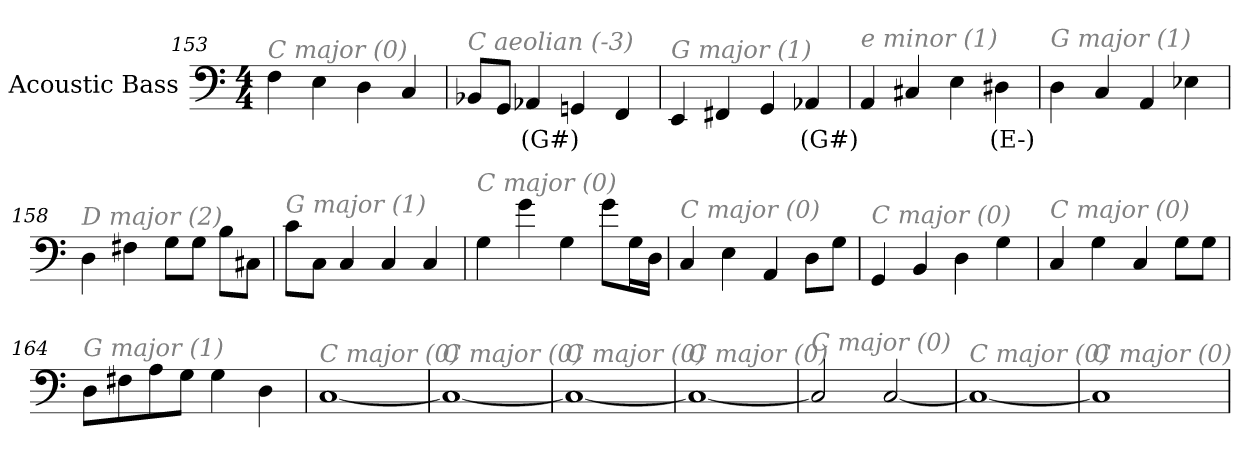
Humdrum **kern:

**kern	**text
*part1	*part1
*staff1	*staff1
*I"Acoustic Bass	*
*clefF4	*
*ITrd7c12	*
*k[]	*
*C:	*
*M4/4	*
=153	=153
!LO:TX:i:color=#808080:t=C major (0)	!
4FF	.
4EE	.
4DD	.
4CC	.
=154	=154
!LO:TX:i:color=#808080:t=C aeolian (-3)	!
8BBB-XL	.
8GGGJ	.
4AAA-Xi	(G#)
4GGGn	.
4FFF	.
=155	=155
!LO:TX:i:color=#808080:t=G major (1)	!
4EEE	.
4FFF#X	.
4GGG	.
4AAA-Xi	(G#)
=156	=156
!LO:TX:i:color=#808080:t=e minor (1)	!
4AAA	.
4CC#X	.
4EE	.
4DD#Xi	(E-)
=157	=157
!LO:TX:i:color=#808080:t=G major (1)	!
4DD	.
4CC	.
4AAA	.
4EE-X	.
=158	=158
!LO:TX:i:color=#808080:t=D major (2)	!
4DD	.
4FF#X	.
8GGL	.
8GGJ	.
8BBL	.
8CC#XJ	.
=159	=159
!LO:TX:i:color=#808080:t=G major (1)	!
8CL	.
8CCJ	.
4CC	.
4CC	.
4CC	.
=160	=160
!LO:TX:i:color=#808080:t=C major (0)	!
4GG	.
4G	.
4GG	.
8GL	.
16GG	.
16DDJ	.
=161	=161
!LO:TX:i:color=#808080:t=C major (0)	!
4CC	.
4EE	.
4AAA	.
8DDL	.
8GGJ	.
=162	=162
!LO:TX:i:color=#808080:t=C major (0)	!
4GGG	.
4BBB	.
4DD	.
4GG	.
=163	=163
!LO:TX:i:color=#808080:t=C major (0)	!
4CC	.
4GG	.
4CC	.
8GGL	.
8GGJ	.
=164	=164
!LO:TX:i:color=#808080:t=G major (1)	!
8DDL	.
8FF#X	.
8AA	.
8GGJ	.
4GG	.
4DD	.
=165	=165
!LO:TX:i:color=#808080:t=C major (0)	!
[1CC	.
=166	=166
!LO:TX:i:color=#808080:t=C major (0)	!
1CC_	.
=167	=167
!LO:TX:i:color=#808080:t=C major (0)	!
1CC_	.
=168	=168
!LO:TX:i:color=#808080:t=C major (0)	!
1CC_	.
=169	=169
!LO:TX:i:color=#808080:t=C major (0)	!
2CC]	.
[2CC	.
=170	=170
!LO:TX:i:color=#808080:t=C major (0)	!
1CC_	.
=171	=171
!LO:TX:i:color=#808080:t=C major (0)	!
1CC]	.
=	=
*-	*-
